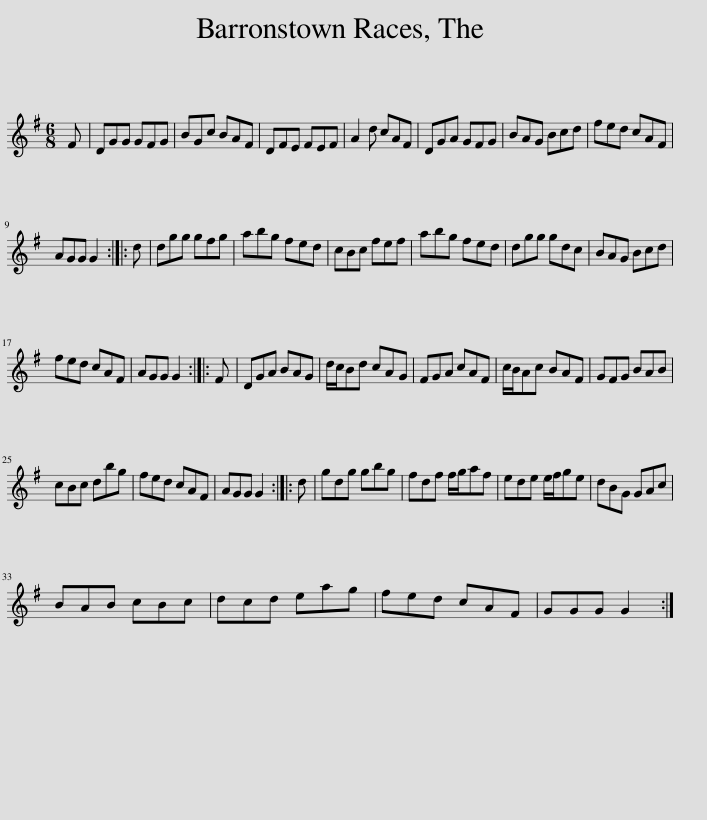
X:1
L:1/8
M:6/8
I:linebreak $
K:G
V:1 treble
V:1
 F | DGG GFG | BGc BAF | DFE FEF | A2 d cAF | %5
 DGA GFG | BAG Bcd | fed cAF |$ AGG G2 :: d | %10
 dgg gfg | abg fed | cBc fef | abg fed | dgg gdc | %15
 BAG Bcd |$ fed cAF | AGG G2 :: F | DGA BAG | %20
 d/c/Bd cAG | FGA cAF | c/B/Ac BAF | GFG BAB |$ cBc dbg | %25
 fed cAF | AGG G2 :: d | gdg gbg | fdf f/g/af | %30
 ede e/f/ge | dBG GAc |$ BAB cBc | dcd eag | fed cAF | %35
 GGG G2 :| %36
